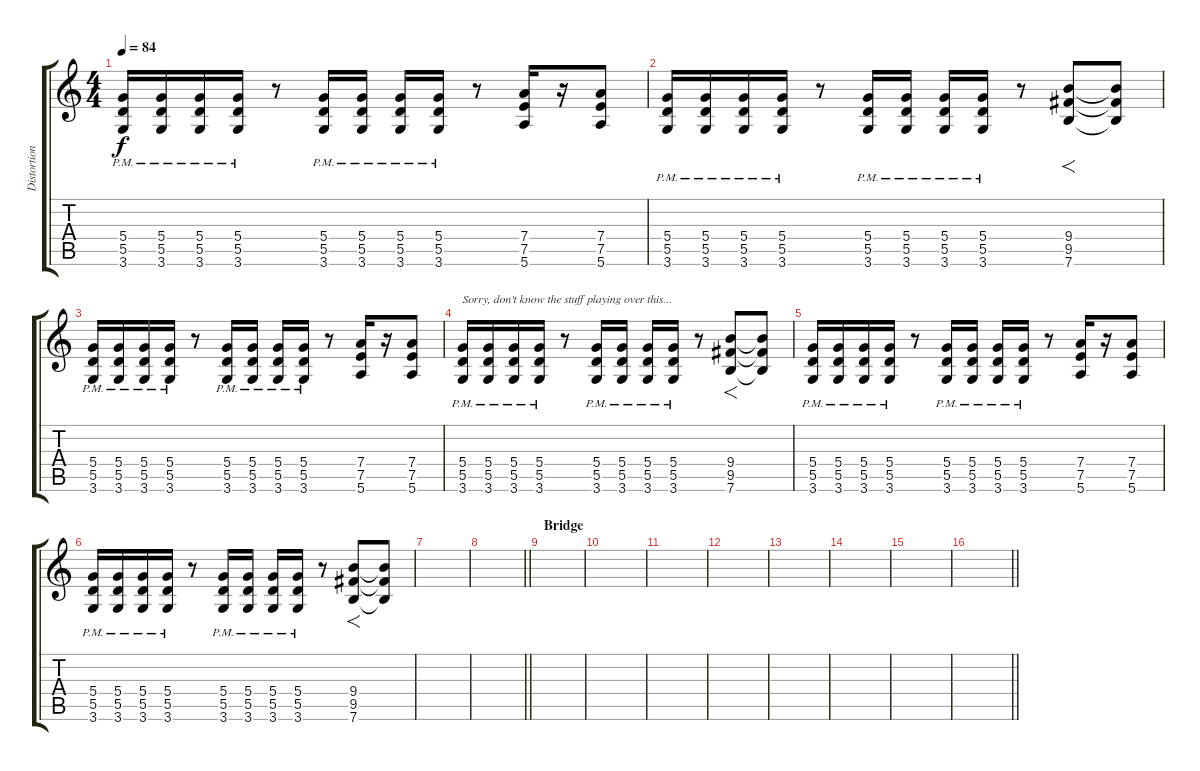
\track ("Distortion Guitar" "Distortion") {instrument distortionguitar}
\staff {score tabs}
\tuning (E4 B3 G3 D3 A2 E2) {hide}
\ts (4 4)
\tempo 84
\clef g2
\ks c
(5.4{pm} 5.5{pm} 3.6).16{dy f} (5.4{pm} 5.5{pm} 3.6{pm}).16 (5.4{pm} 5.5{pm} 3.6{pm}).16 (5.4{pm} 5.5{pm} 3.6{pm}).16 r.8 (5.4{pm} 5.5{pm} 3.6).16 (5.4{pm} 5.5{pm} 3.6{pm}).16 (5.4{pm} 5.5{pm} 3.6{pm}).16 (5.4{pm} 5.5{pm} 3.6{pm}).16 r.8 (7.4 7.5 5.6).16 r.16 (7.4 7.5 5.6).8 |
(5.4{pm} 5.5{pm} 3.6).16 (5.4{pm} 5.5{pm} 3.6{pm}).16 (5.4{pm} 5.5{pm} 3.6{pm}).16 (5.4{pm} 5.5{pm} 3.6{pm}).16 r.8 (5.4{pm} 5.5{pm} 3.6).16 (5.4{pm} 5.5{pm} 3.6{pm}).16 (5.4{pm} 5.5{pm} 3.6{pm}).16 (5.4{pm} 5.5{pm} 3.6{pm}).16 r.8 (9.4 9.5 7.6).8{f} (9.4{t} 9.5{t} 7.6{t}).8 |
(5.4{pm} 5.5{pm} 3.6).16 (5.4{pm} 5.5{pm} 3.6{pm}).16 (5.4{pm} 5.5{pm} 3.6{pm}).16 (5.4{pm} 5.5{pm} 3.6{pm}).16 r.8 (5.4{pm} 5.5{pm} 3.6).16 (5.4{pm} 5.5{pm} 3.6{pm}).16 (5.4{pm} 5.5{pm} 3.6{pm}).16 (5.4{pm} 5.5{pm} 3.6{pm}).16 r.8 (7.4 7.5 5.6).16 r.16 (7.4 7.5 5.6).8 |
(5.4{pm} 5.5{pm} 3.6).16{txt "Sorry, don't know the stuff playing over this..."} (5.4{pm} 5.5{pm} 3.6{pm}).16 (5.4{pm} 5.5{pm} 3.6{pm}).16 (5.4{pm} 5.5{pm} 3.6{pm}).16 r.8 (5.4{pm} 5.5{pm} 3.6).16 (5.4{pm} 5.5{pm} 3.6{pm}).16 (5.4{pm} 5.5{pm} 3.6{pm}).16 (5.4{pm} 5.5{pm} 3.6{pm}).16 r.8 (9.4 9.5 7.6).8{f} (9.4{t} 9.5{t} 7.6{t}).8 |
(5.4{pm} 5.5{pm} 3.6).16 (5.4{pm} 5.5{pm} 3.6{pm}).16 (5.4{pm} 5.5{pm} 3.6{pm}).16 (5.4{pm} 5.5{pm} 3.6{pm}).16 r.8 (5.4{pm} 5.5{pm} 3.6).16 (5.4{pm} 5.5{pm} 3.6{pm}).16 (5.4{pm} 5.5{pm} 3.6{pm}).16 (5.4{pm} 5.5{pm} 3.6{pm}).16 r.8 (7.4 7.5 5.6).16 r.16 (7.4 7.5 5.6).8 |
(5.4{pm} 5.5{pm} 3.6).16 (5.4{pm} 5.5{pm} 3.6{pm}).16 (5.4{pm} 5.5{pm} 3.6{pm}).16 (5.4{pm} 5.5{pm} 3.6{pm}).16 r.8 (5.4{pm} 5.5{pm} 3.6).16 (5.4{pm} 5.5{pm} 3.6{pm}).16 (5.4{pm} 5.5{pm} 3.6{pm}).16 (5.4{pm} 5.5{pm} 3.6{pm}).16 r.8 (9.4 9.5 7.6).8{f} (9.4{t} 9.5{t} 7.6{t}).8 |
|
\barLineRight lightlight
|
\section ("" "Bridge")
|
|
|
|
|
|
|
\barLineRight lightlight
